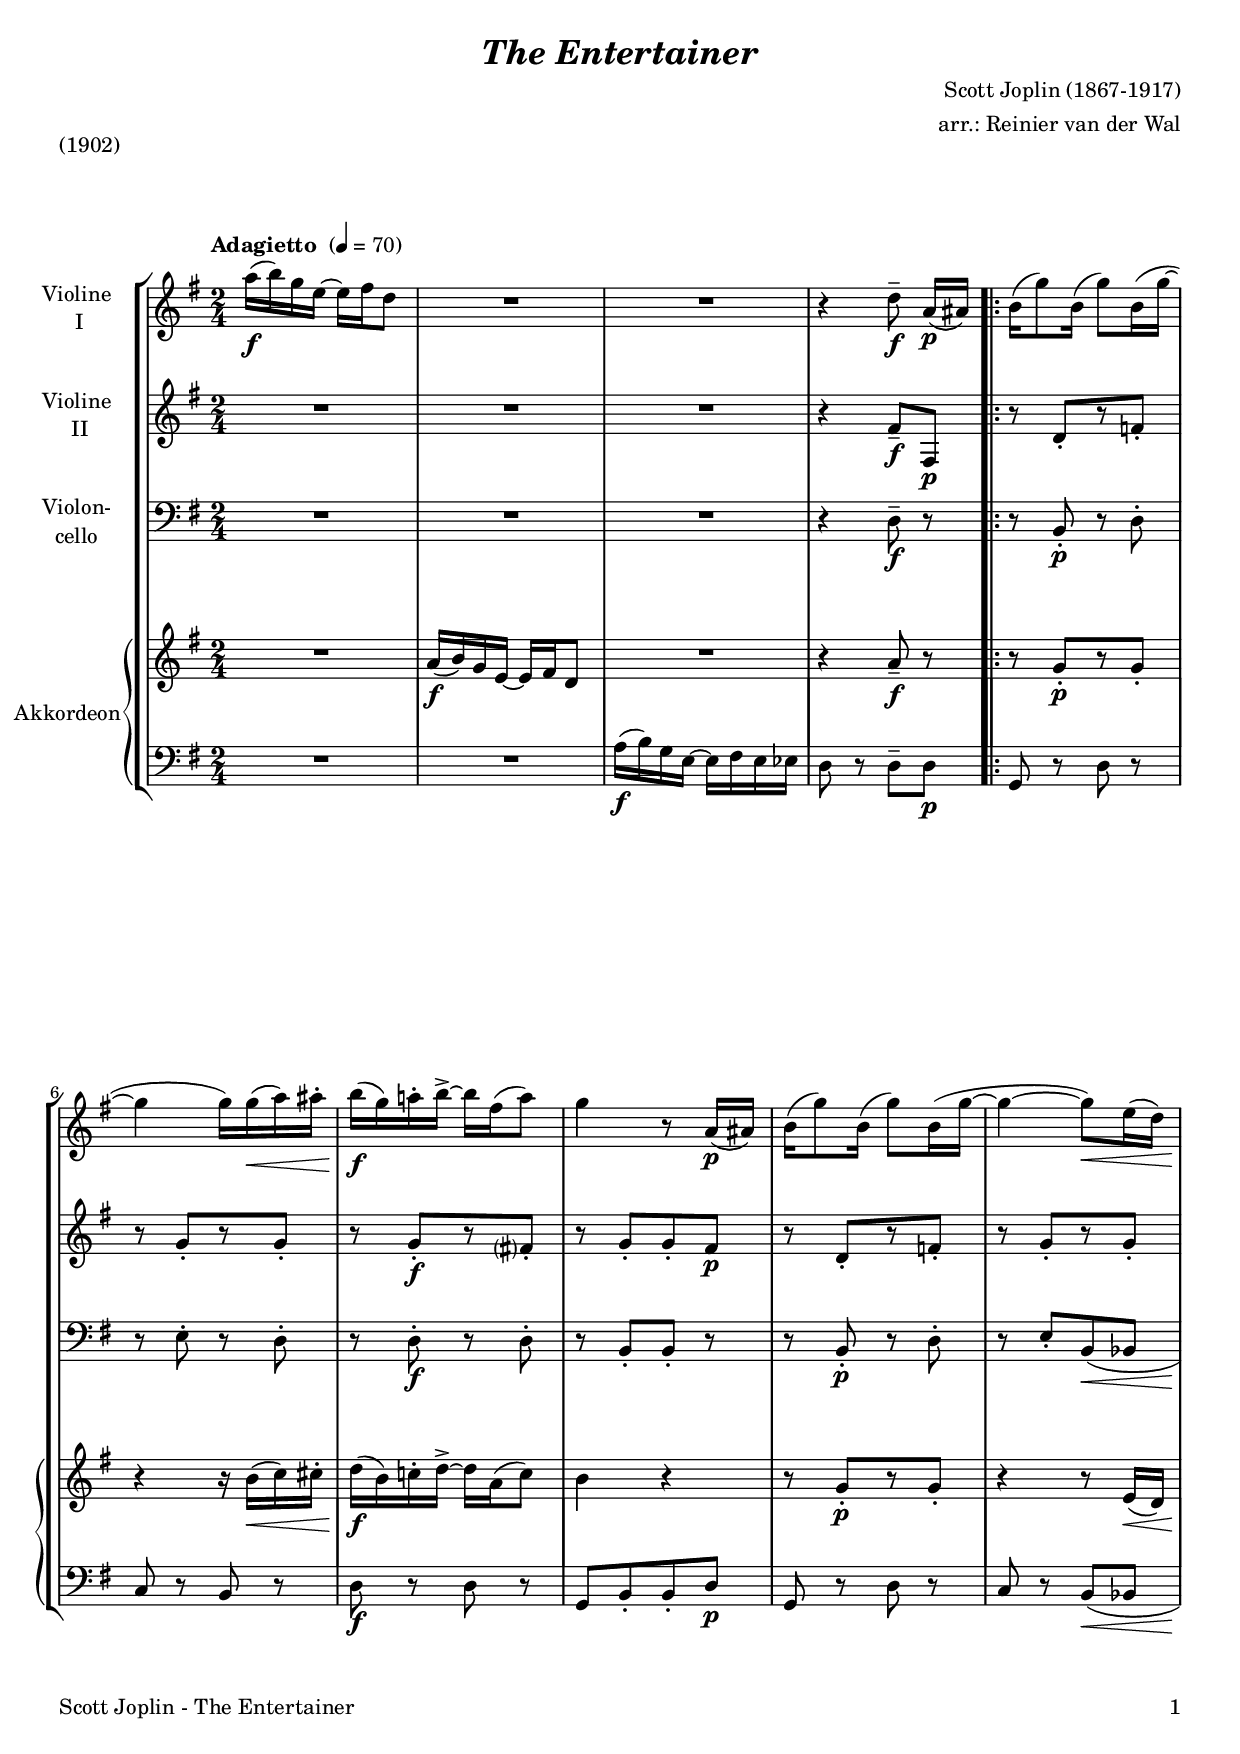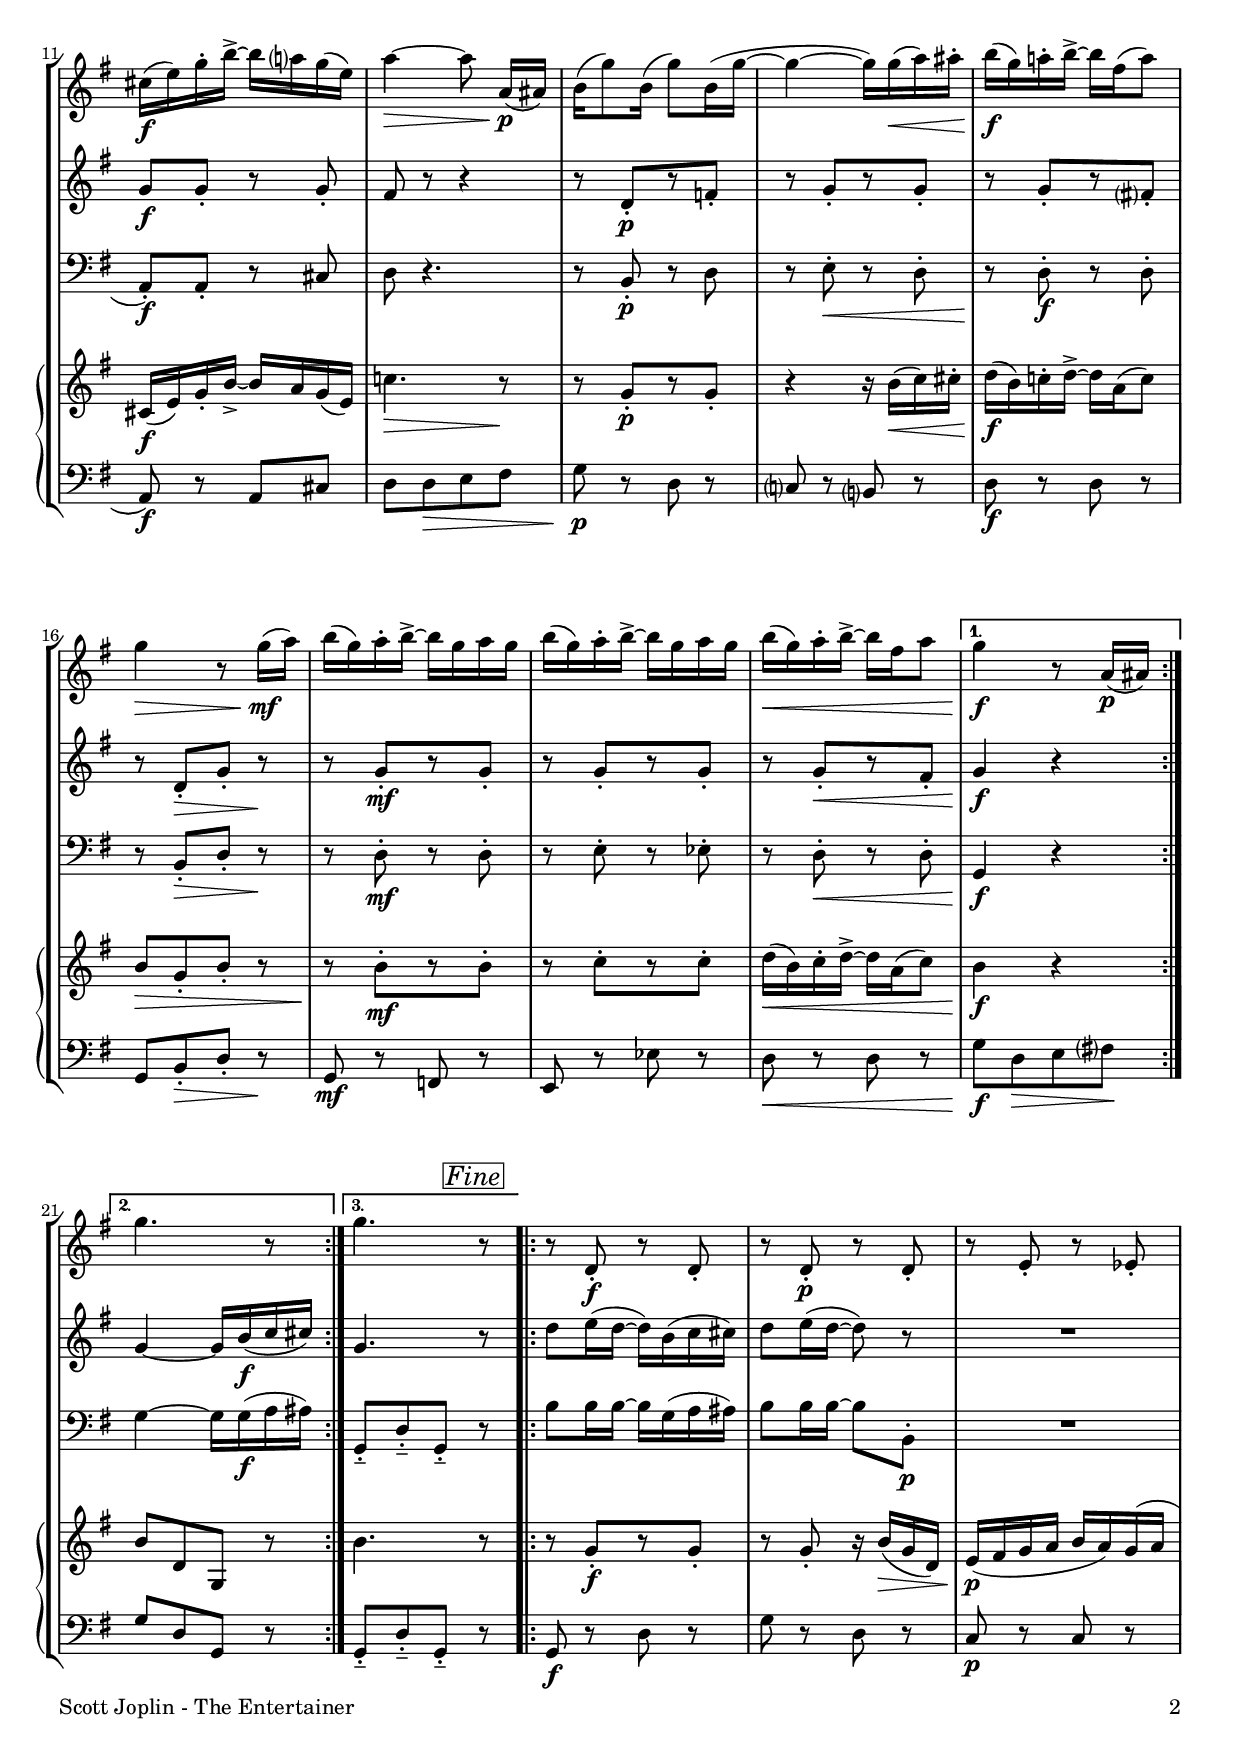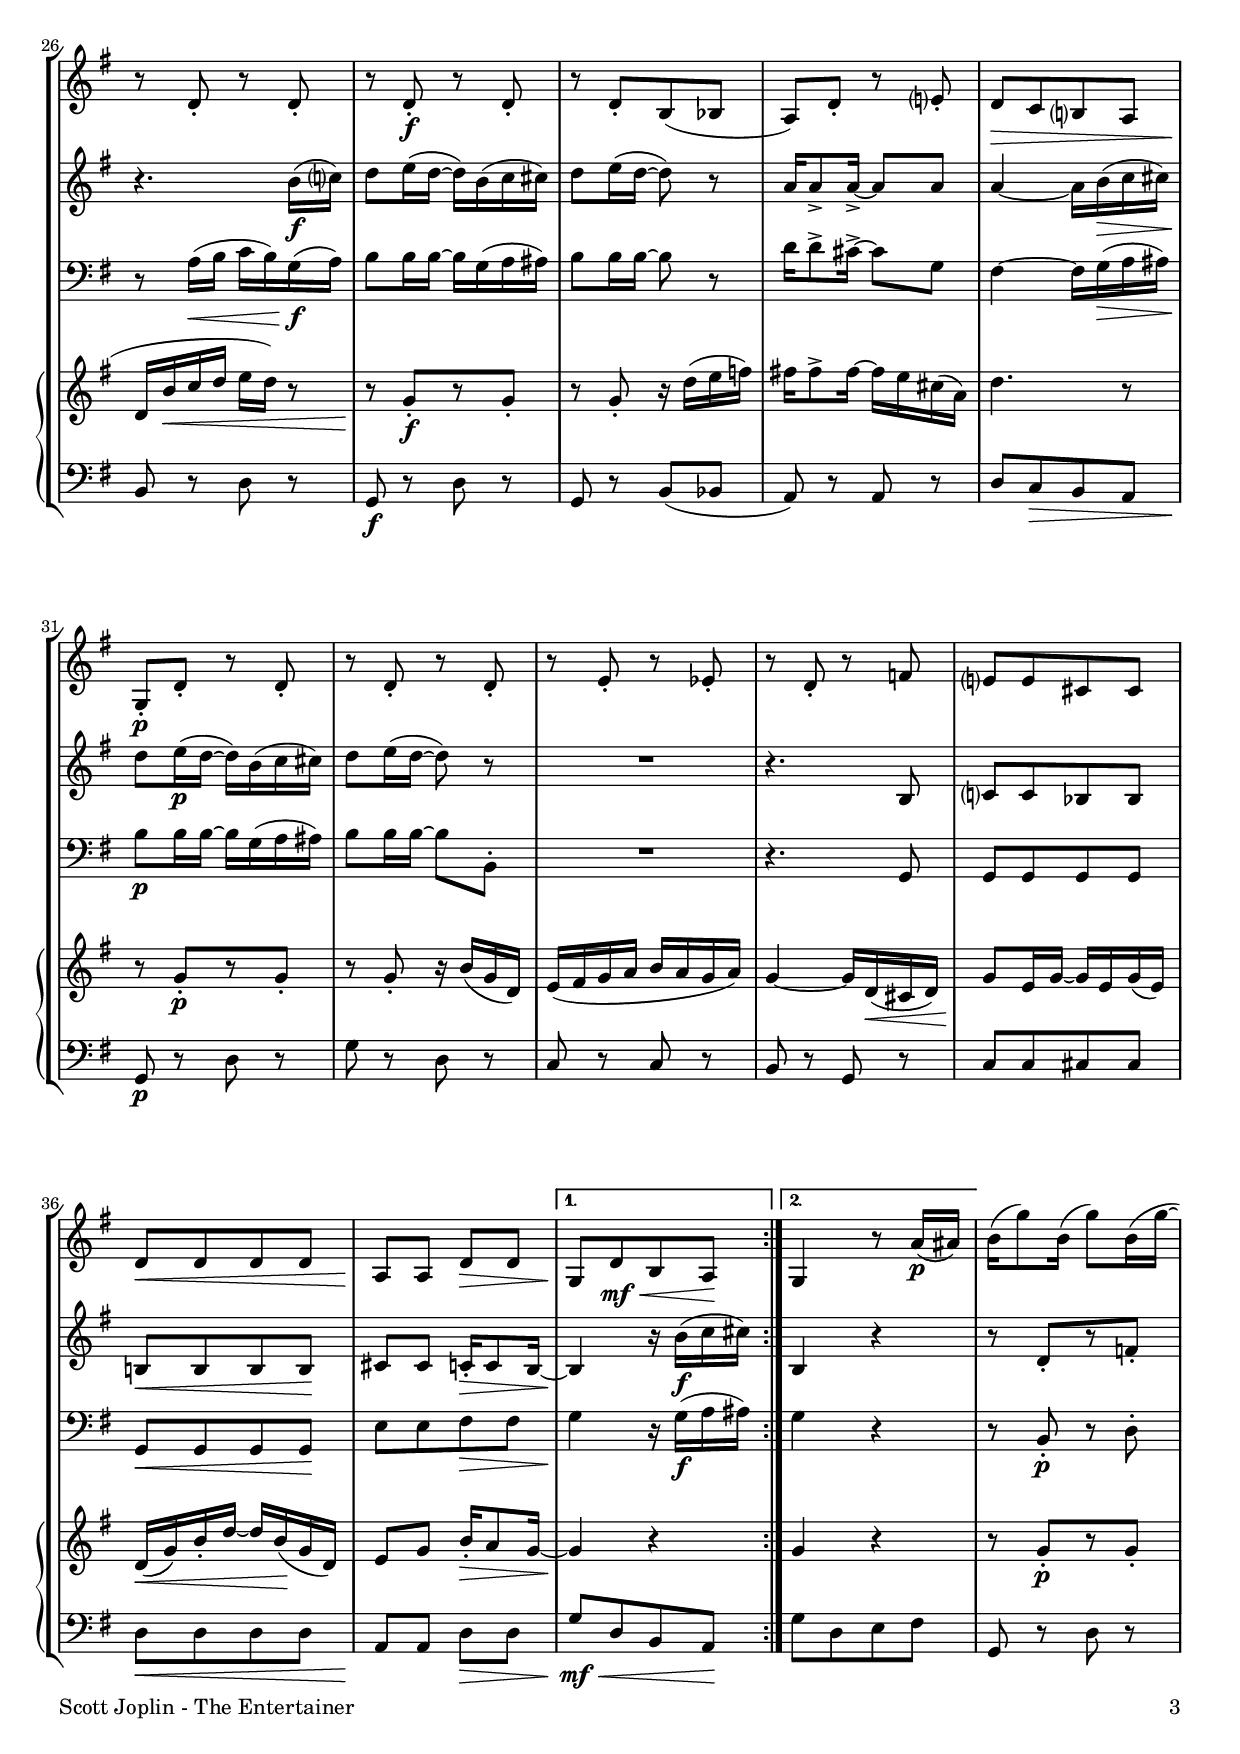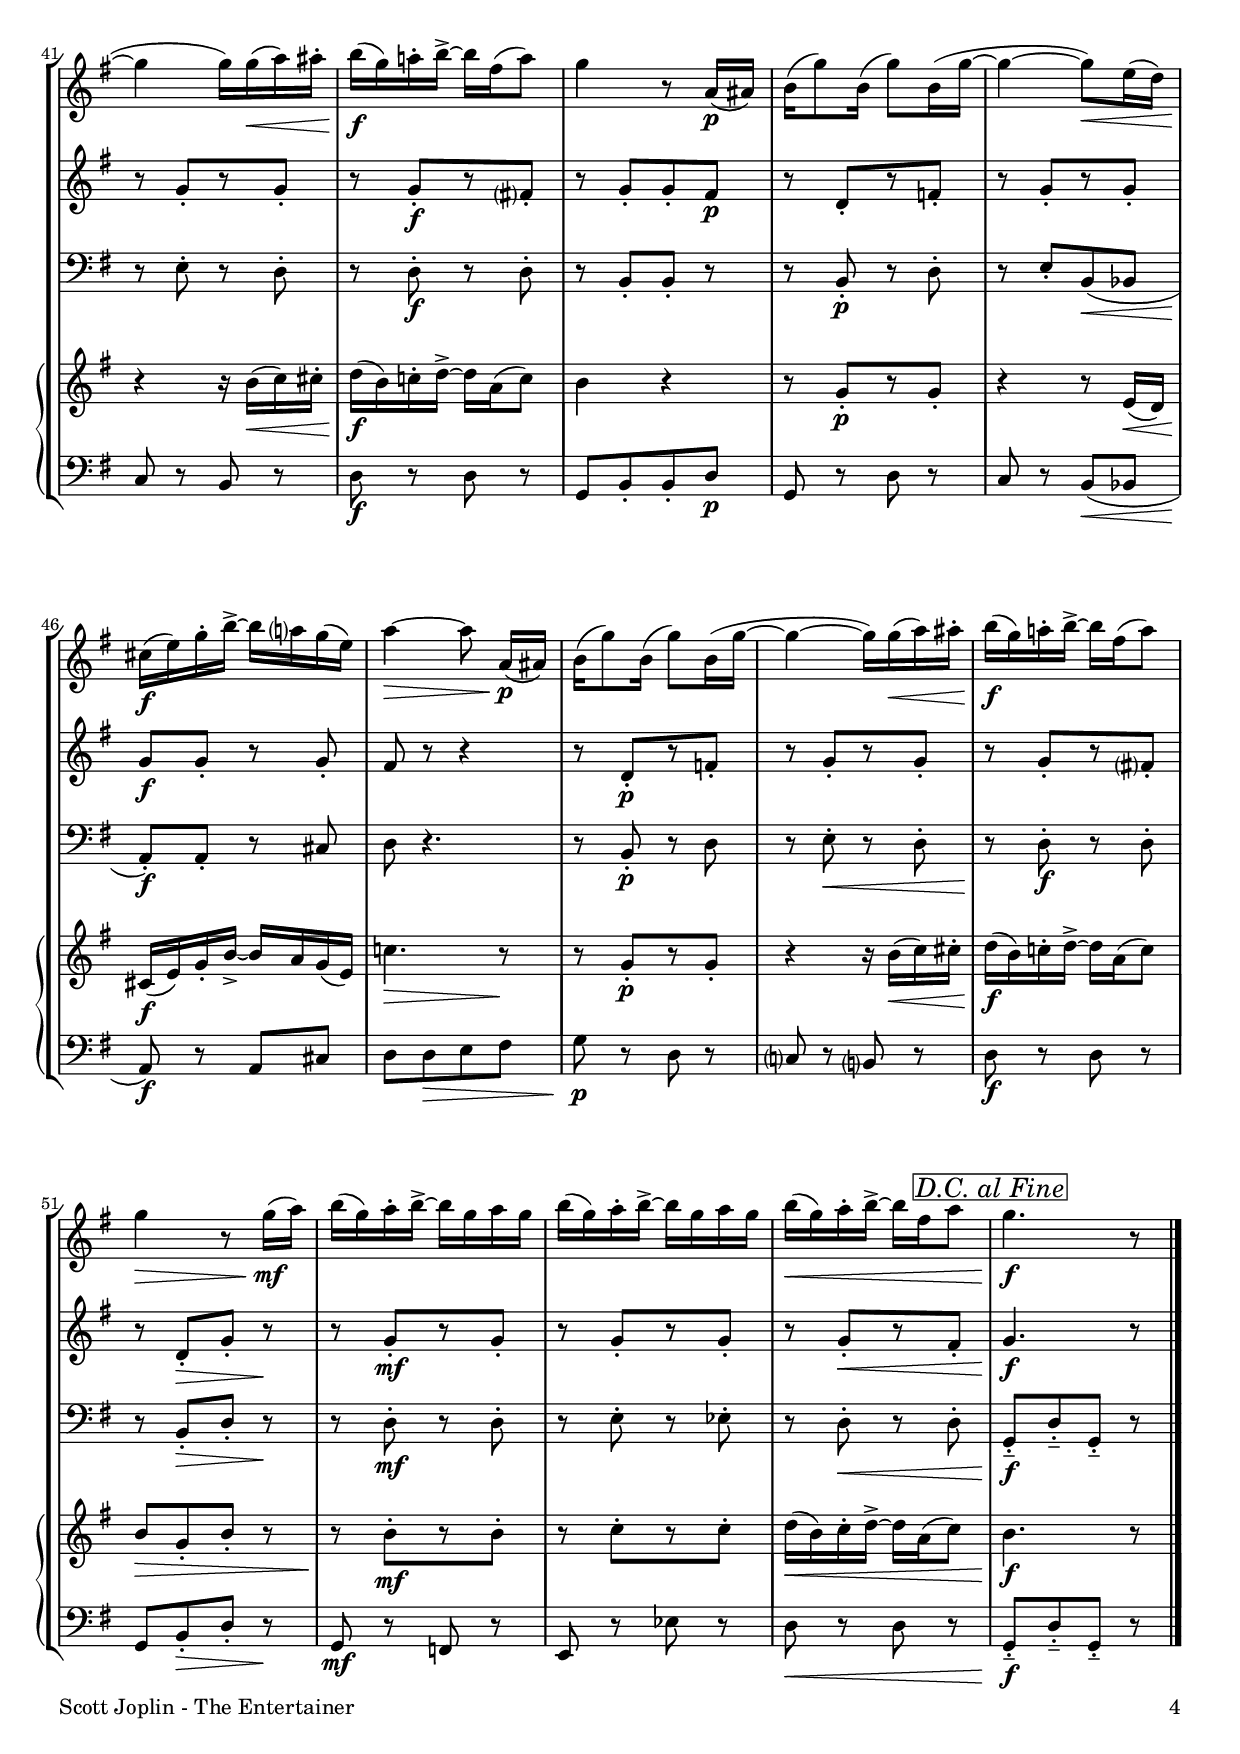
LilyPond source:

\version "2.24.3"
\include "deutsch.ly"
  
#(set-global-staff-size 18.5)

\header {
  title       = \markup \italic "The Entertainer"
  composer    = "Scott Joplin (1867-1917)"
  arranger    = "arr.: Reinier van der Wal"
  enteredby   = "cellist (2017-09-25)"
  piece       = "(1902)"
}

voiceconsts = {
  \key g \major
  \time 2/4
  \clef "treble"
  %\numericTimeSignature
  \compressEmptyMeasures
  \tempo "Adagietto " 4=70
}

mikl = "concertina"
mivl = "violin"
miba = "cello"

dcaf  = \mark \markup \box \italic "D.C. al Fine"
fine  = \mark \markup \box \italic "Fine"
legg = \markup \italic "leggiero"
pleg = \markup { \dynamic p \italic " leggiero" }
rit  = \mark \markup \box \italic "rit."

va = \relative c''' {
  \voiceconsts

  a16(\f h) g e~ e fis d8
  R2*2
  r4 d8--\f a16[(\p ais)]
  \repeat volta 3 {
    h( g'8) h,16( g'8) h,16( g'~
    g4 g16) g(\< a) ais-.

    h(\!\f g) a!-. h~-> h fis( a8)
    g4 r8 a,16(\p ais)
    h( g'8) h,16( g'8) h,16( g'~
    g4~ g8)\< e16( d)
    cis(\!\f e) g-. h~-> h a? g( e)
    a4~\> a8 a,16[(\!\p ais)]

    h( g'8) h,16( g'8) h,16( g'~
    g4~ g16) g(\< a) ais-.
    h(\!\f g) a!-. h~-> h fis( a8)
    g4\> r8 g16(\!\mf a)
    h( g) a-. h~-> h g a g

    h( g) a-. h~-> h g a g
    h(\< g) a-. h~-> h fis a8
  }
  \alternative {
    { g4\!\f r8 a,16(\p ais) }
    { g'4. r8 }
    { g4. \fine r8 }
  }

  \repeat volta 2 {
    r d,-.\f r d-.
    r d-.\p r d-.

    r e-. r es-.
    r d-. r d-.
    r d-.\f r d-.
    r d[-. h( b]
    a) d-. r e?-.
    d[\> c h? a]
    g-.\!\p d'-. r d-.
    r d-. r d-.

    r e-. r es-.
    r d-. r f
    e?[ e cis cis]
    d[\< d d d]
    a\! a d\> d
  }
  \alternative {
    { g,[\! d'\mf\< h a]\! }
    { g4 r8 a'16(\p ais) }
  }
  
  h( g'8) h,16( g'8) h,16( g'~
  g4 g16) g(\< a) ais-.

  h(\!\f g) a!-. h~-> h fis( a8)
  g4 r8 a,16(\p ais)
  h( g'8) h,16( g'8) h,16( g'~
  g4~ g8)\< e16( d)
  cis(\!\f e) g-. h~-> h a? g( e)
  a4~\> a8 a,16[(\!\p ais)]

  h( g'8) h,16( g'8) h,16( g'~
  g4~ g16) g(\< a) ais-.
  h(\!\f g) a!-. h~-> h fis( a8)
  g4\> r8 g16(\!\mf a)
  h( g) a-. h~-> h g a g

  h( g) a-. h~-> h g a g
  h(\< g) a-. h~-> h fis a8 \dcaf
  g4.\!\f r8 \bar "|."
}

vb = \relative c' {
  \voiceconsts

  R2*3
  r4 fis8--\f fis,\p
  \repeat volta 3 {
    r d'[-. r f]-.
    r g[-. r g]-.
    r g[-.\f r fis?]-.
    r g[-. g-. fis]\p

    r d[-. r f]-.
    r g[-. r g]-.
    g\f g-. r g-.
    fis r r4
    r8 d[-.\p r f]-.
    r g[-. r g]-.
    r g[-. r fis?]-.
    r d[-.\> g]-. r\!

    r g[-.\mf r g]-.
    r g[-. r g]-.
    r g[-.\< r fis]-.
  }
  \alternative {
    { g4\!\f r }
    { g~ g16 h(\f c cis) }
    { g4. \fine r8 }
  }

  \repeat volta 2 {
    d'8 e16( d~ d) h( c cis)

    d8 e16( d~ d8) r
    R2
    r4. h16(\f c?)
    d8 e16( d~ d) h( c cis)
    d8 e16( d~ d8) r
    a16 a8-> a16~-> a8 a
    a4~ a16 h(\> c cis)

    d8\! e16(\p d~ d) h( c cis)
    d8 e16( d~ d8) r
    R2
    r4. h,8
    c?[ c b b]
    h![\< h h h]\!

    cis cis c16-.\> c8 h16~
  }
  \alternative {
    { h4\! r16 h'(\f c cis) }
    { h,4 r }
  }
  r8 d[-. r f]-.
  r g[-. r g]-.
  r g[-.\f r fis?]-.
  r g[-. g-. fis]\p
  
  r d[-. r f]-.
  r g[-. r g]-.
  g\f g-. r g-.
  fis r r4
  r8 d[-.\p r f]-.
  r g[-. r g]-.
  r g[-. r fis?]-.
  r d[-.\> g]-. r\!
  
  r g[-.\mf r g]-.
  r g[-. r g]-.
  r g[-.\< r fis]-. \dcaf
  g4.\!\f r8 \bar "|."
}

vc = \relative c {
  \voiceconsts
  \clef "bass"

  R2*3
  r4 d8--\f r
  \repeat volta 3 {
    r h-.\p r d-.
    r e-. r d-.
    r d-.\f r d-.
    r h[-. h]-. r
    r h-.\p r d-.

    r e[-. h(\< b]
    a)-.\!\f a-. r cis
    d r4.
    r8 h-.\p r d
    r e-.\< r d-.
    r\! d-.\f r d-.
    r h[-.\> d]-. r\!
    r d-.\mf r d-.

    r e-. r es-.
    r d-.\< r d-.
  }
  \alternative {
    { g,4\!\f r }
    { g'~ g16 g(\f a ais) }
    { g,8[---. d'---. g,]---. \fine r }
  }

  \repeat volta 2 {
    h' h16 h~ h g( a ais)
    h8 h16 h~ h8 h,-.\p
    R2

    r8 a'16(\< h c h) g(\!\f a)
    h8 h16 h~ h g( a ais)
    h8 h16 h~ h8 r
    d16 d8-> cis16~-> cis8 g
    fis4~ fis16 g(\> a ais)
    h8\!\p h16 h~ h g( a ais)

    h8 h16 h~ h8 h,-.
    R2
    r4. g8
    g[ g g g]
    g[\< g g g]\!
    e'[ e fis\> fis]
  }
  \alternative {
    { g4\! r16 g(\f a ais) }
    { g4 r }
  }
  r8 h,-.\p r d-.
  r e-. r d-.
  r d-.\f r d-.
  r h[-. h]-. r
  r h-.\p r d-.
  
  r e[-. h(\< b]
  a)-.\!\f a-. r cis
  d r4.
  r8 h-.\p r d
  r e-.\< r d-.
  r\! d-.\f r d-.
  r h[-.\> d]-. r\!
  r d-.\mf r d-.
  
  r e-. r es-.
  r d-.\< r d-. \dcaf
  g,[---.\!\f d'---. g,]---. r \bar "|."
}

vd = \relative c'' {
  \voiceconsts

  R2
  a16(\f h) g e~ e fis d8
  R2
  r4 a'8--\f r
  \repeat volta 3 {
    r g[-.\p r g]-.
    r4 r16 h(\< c) cis-.
    d(\!\f h) c!-. d~-> d a( c8)

    h4 r
    r8 g[-.\p r g]-.
    r4 r8 e16(\< d)
    cis(\!\f e) g-. h~-> h a g( e)
    c'!4.\> r8\!
    r g[-.\p r g]-.
    r4 r16 h(\< c) cis-.

    d(\!\f h) c!-. d~-> d a( c8)
    h[\> g-. h]-. r
    r\! h[-.\mf r h]-.
    r c[-. r c]-.
    d16(\< h) c-. d~-> d a( c8)
  }
  \alternative {
    { h4\!\f r }
    { h8[ d, g,] r }
    { h'4. \fine r8 }
  }

  \repeat volta 2 {
    r g[-.\f r g]-.
    r g-. r16 h(\> g d)
    e(\!\p fis g a h a) g( a
    d, h'\< c d e d) r8
    r\! g,[-.\f r g]-.
    r g-. r16 d'( e f)

    fis! fis8-> fis16~ fis e cis( a)
    d4. r8
    r g,[-.\p r g]-.
    r g-. r16 h( g d)
    e( fis g a h a g a)
    g4~ g16 d(\< cis d)

    g8\! e16 g~ g e g( e)
    d(\< g) h-. d~ d h(\! g d)
    e8 g h16-.\> a8 g16~
  }
  \alternative {
    { g4\! r }
    { g r }
  }
  r8 g[-.\p r g]-.
  r4 r16 h(\< c) cis-.
  d(\!\f h) c!-. d~-> d a( c8)

  h4 r
  r8 g[-.\p r g]-.
  r4 r8 e16(\< d)
  cis(\!\f e) g-. h~-> h a g( e)
  c'!4.\> r8\!
  r g[-.\p r g]-.
  r4 r16 h(\< c) cis-.
  
  d(\!\f h) c!-. d~-> d a( c8)
  h[\> g-. h]-. r
  r\! h[-.\mf r h]-.
  r c[-. r c]-.
  d16(\< h) c-. d~-> d a( c8) \dcaf
  h4.\!\f r8 \bar "|."
}

ve = \relative c' {
  \voiceconsts
  \clef "bass"

  R2*2
  a16(\f h) g e~ e fis e es
  d8 r d-- d\p
  \repeat volta 3 {
    g,8 r d' r
    c r h r
    d\f r d r

    g,[ h-. h-. d]\p
    g, r d' r
    c r h(\< b
    a)\!\f r a cis
    d[ d\> e fis]
    g\!\p r d r
    c? r h? r

    d\f r d r
    g,[ h-.\> d]-. r\!
    g,\mf r f r
    e r es' r
    d\< r d r
  }
  \alternative {
    { g[\!\f d\> e fis?]\! }
    { g[ d g,] r }
    { g[---. d'---. g,]---. \fine r }
  }

  \repeat volta 2 {
    g\f r d' r
    g r d r
    c\p r c r
    h r d r
    g,\f r d' r
    g, r h( b
    a) r a r

    d[ c\> h a]
    g\!\p r d' r
    g r d r
    c r c r
    h r g r
    c[ c cis cis]
    d[\< d d d]

    a\! a d\> d
  }
  \alternative {
    { g[\!\mf\< d h a]\! }
    { g'[ d e fis] }
  }
  g, r d' r
  c r h r
  d\f r d r
  
  g,[ h-. h-. d]\p
  g, r d' r
  c r h(\< b
  a)\!\f r a cis
  d[ d\> e fis]
  g\!\p r d r
  c? r h? r
  
  d\f r d r
  g,[ h-.\> d]-. r\!
  g,\mf r f r
  e r es' r
  d\< r d r \dcaf
  g,[---.\!\f d'---. g,---.] r \bar "|."
}


music = \new StaffGroup <<
      \new Staff {
	\set Staff.midiInstrument = \mivl
	\set Staff.instrumentName = \markup \center-column { "Violine" " I" }
	\transpose g g { \va }
      }

      \new Staff {
	\set Staff.midiInstrument = \mivl
	\set Staff.instrumentName = \markup \center-column { "Violine" " II" }
	\transpose g g { \vb }
      }

      \new Staff {
	\set Staff.midiInstrument = \miba
	\set Staff.instrumentName = \markup \center-column { "Violon-" "cello" }
	\transpose g g { \vc }
      }

      \new PianoStaff <<
	\set PianoStaff.midiInstrument = \mikl
	\set PianoStaff.instrumentName = \markup \center-column { "Akkordeon" }
	<<
	  \new Staff {
	    \transpose g g { \vd }
          }
	  \new Staff {
	    \transpose g g { \ve }
          }
        >>
      >>
>>

\book {
  \paper {
    print-page-number = ##t
    print-first-page-number = ##t
    ragged-last-bottom = ##f
    oddHeaderMarkup = \markup \null
    evenHeaderMarkup = \markup \null
    oddFooterMarkup = \markup {
      \fill-line {
        \if \should-print-page-number
        "Scott Joplin - The Entertainer" \fromproperty #'page:page-number-string
      }
    }
    evenFooterMarkup = \oddFooterMarkup
  } \score {
    \music
    \layout {}
  }

  \score {
    \unfoldRepeats \music

    \midi {
      \context {
        \Score
      }
    }
  }
}
